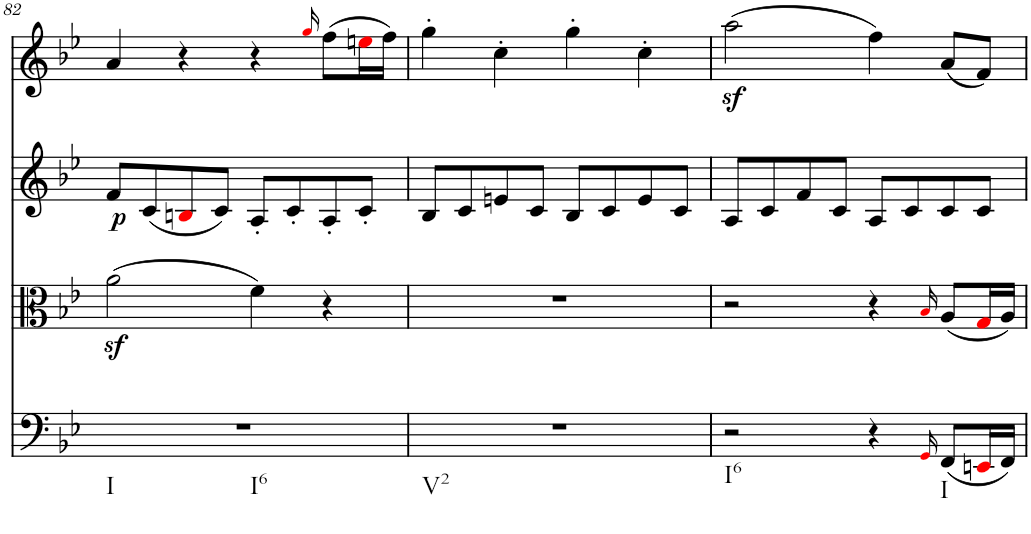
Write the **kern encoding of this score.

**kern	**kern	**kern	**dynam	**kern
*part4	*part3	*part2	*part2	*part1
*staff4	*staff3	*staff2	*staff2	*staff1
*I"Violoncello	*I"Viola	*I"Violin II	*	*I"Violin I
*I'Vc	*I'Vla	*I'Vln	*	*I'Vln
!!LO:PB:g=z
*clefF4	*clefC3	*clefG2	*	*clefG2
*k[b-e-]	*k[b-e-]	*k[b-e-]	*	*k[b-e-]
*B-:	*B-:	*B-:	*	*B-:
*M2/2	*M2/2	*M2/2	*	*M2/2
=82	=82	=82	=82	=82
!LO:TX:b:t=I	!	!	!	!
!LO:TX:b:t=I6	!	!	!	!
!	!	!	!LO:DY:b	!
1r	(2az<\	8f/L	p	4a/
.	.	(8c/	.	.
.	.	8Bni/	.	4r
.	.	8c/J)	.	.
.	4f\)	8A'/L	.	4r
.	.	8c'/	.	.
.	.	.	.	16qggi/
.	4r	8A'/	.	(8ff\L
.	.	8c'/J	.	16eeni\L
.	.	.	.	16ff\JJ)
=83	=83	=83	=83	=83
!LO:TX:b:t=V2	!	!	!	!
1r	1r	8B-/L	.	4gg'\
.	.	8c/	.	.
.	.	8en/	.	4cc'\
.	.	8c/J	.	.
.	.	8B-/L	.	4gg'\
.	.	8c/	.	.
.	.	8e/	.	4cc'\
.	.	8c/J	.	.
=84	=84	=84	=84	=84
!LO:TX:b:t=I6	!	!	!	!
2r	2r	8A/L	.	(2aaz<\
.	.	8c/	.	.
.	.	8f/	.	.
.	.	8c/J	.	.
4r	4r	8A/L	.	4ff\)
.	.	8c/	.	.
16qGGi/	16qB-i/	.	.	.
!LO:TX:b:t=I	!	!	!	!
(8FF/L	(8A/L	8c/	.	(8a/L
16EEni/L	16Gi/L	8c/J	.	8f/J)
16FF/JJ)	16A/JJ)	.	.	.
=	=	=	=	=
*-	*-	*-	*-	*-
